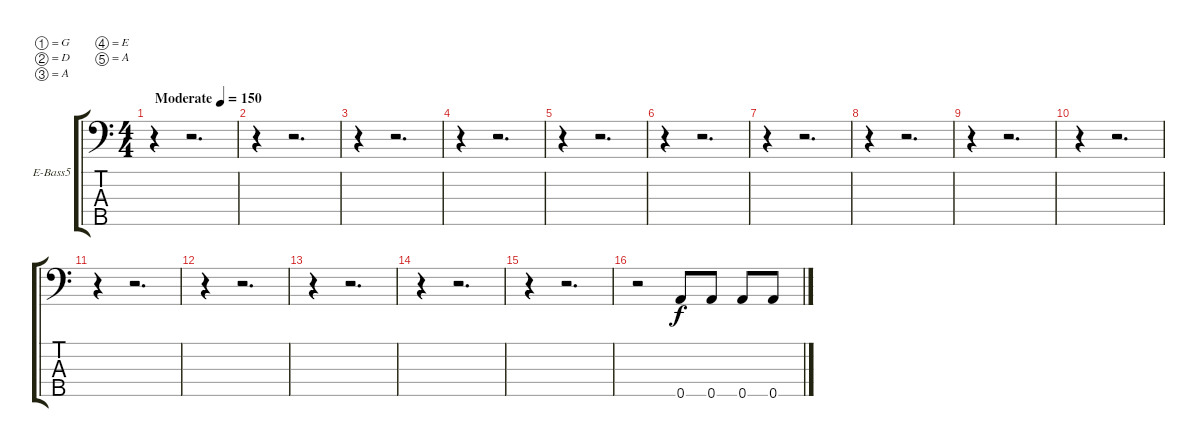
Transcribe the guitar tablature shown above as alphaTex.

\bracketExtendMode groupsimilarinstruments
\firstSystemTrackNameOrientation horizontal
\otherSystemsTrackNameOrientation horizontal
\track ("JUANSE" "E-Bass5") {instrument electricbasspick}
\staff {score tabs}
\tuning (G3 D3 A2 E2 A1)
\ts (4 4)
\beaming (8 2 2 2 2)
\tempo (150 "Moderate")
\clef f4
\ks c
r.4{dy f instrument electricbasspick} r.2{d} |
r.4 r.2{d} |
r.4 r.2{d} |
r.4 r.2{d} |
r.4 r.2{d} |
r.4 r.2{d} |
r.4 r.2{d} |
r.4 r.2{d} |
r.4 r.2{d} |
r.4 r.2{d} |
r.4 r.2{d} |
r.4 r.2{d} |
r.4 r.2{d} |
r.4 r.2{d} |
r.4 r.2{d} |
r.2 0.5.8 0.5.8 0.5.8 0.5.8
